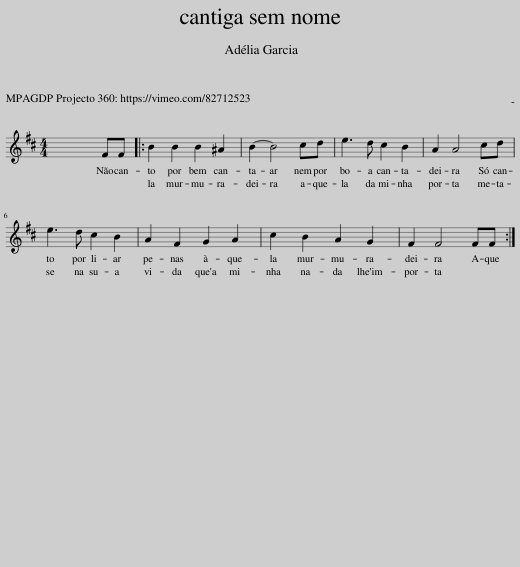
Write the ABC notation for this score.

X:1
L:1/8
Q:1/4=110
M:4/4
I:linebreak $
K:D
V:1 treble
V:1
 x2 x2 x2 FF |: B2 B2 B2 ^A2 | B2- B4 cd | e3 d c2 B2 | A2 A4 cd |$ %5
 e3 d c2 B2 | A2 F2 G2 A2 | c2 B2 A2 G2 | F2 F4 FF :| %9
